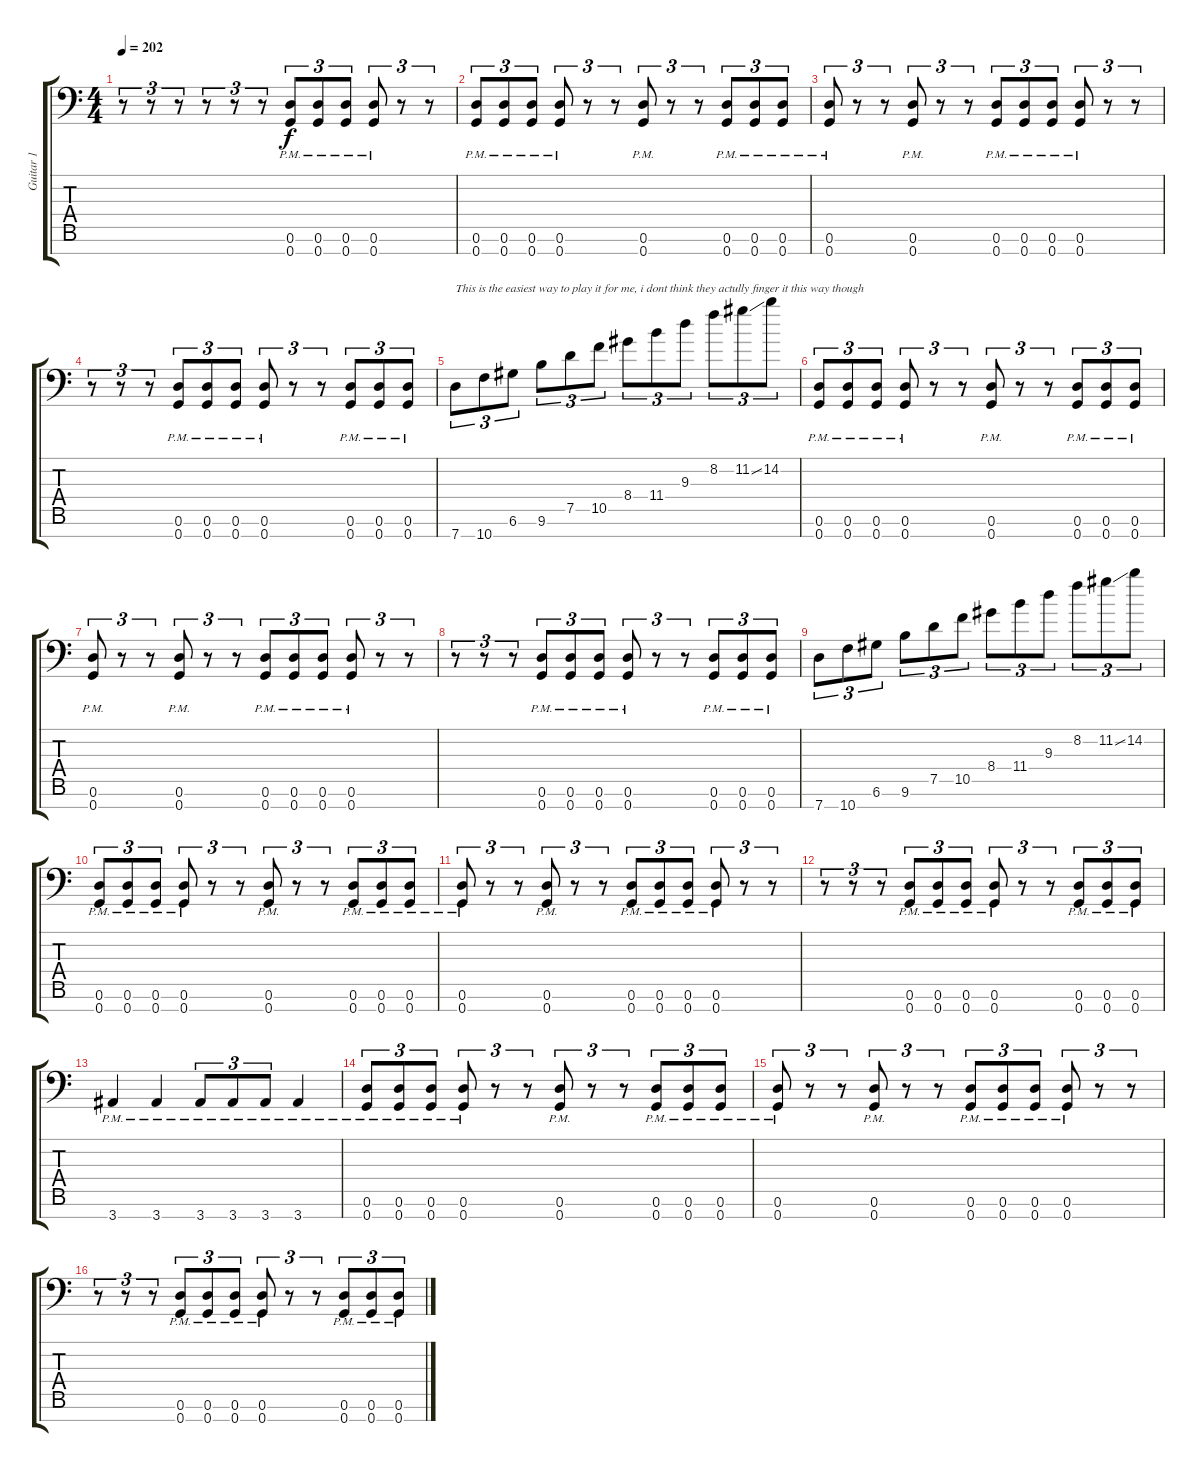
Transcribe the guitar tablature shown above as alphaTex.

\track ("Guitar 1" "Guitar 1") {instrument distortionguitar}
\staff {score tabs}
\tuning (D4 A3 F3 C3 G2 D2 G1) {hide}
\ts (4 4)
\tempo 202
\clef f4
\ks c
r.8{tu (3 2) dy f instrument distortionguitar} r.8{tu (3 2)} r.8{tu (3 2)} r.8{tu (3 2)} r.8{tu (3 2)} r.8{tu (3 2)} (0.6{pm} 0.7{pm}).8{tu (3 2)} (0.6{pm} 0.7{pm}).8{tu (3 2)} (0.6{pm} 0.7{pm}).8{tu (3 2)} (0.6{pm} 0.7{pm}).8{tu (3 2)} r.8{tu (3 2)} r.8{tu (3 2)} |
(0.6{pm} 0.7{pm}).8{tu (3 2)} (0.6{pm} 0.7{pm}).8{tu (3 2)} (0.6{pm} 0.7{pm}).8{tu (3 2)} (0.6{pm} 0.7{pm}).8{tu (3 2)} r.8{tu (3 2)} r.8{tu (3 2)} (0.6{pm} 0.7{pm}).8{tu (3 2)} r.8{tu (3 2)} r.8{tu (3 2)} (0.6{pm} 0.7{pm}).8{tu (3 2)} (0.6{pm} 0.7{pm}).8{tu (3 2)} (0.6{pm} 0.7{pm}).8{tu (3 2)} |
(0.6{pm} 0.7{pm}).8{tu (3 2)} r.8{tu (3 2)} r.8{tu (3 2)} (0.6{pm} 0.7{pm}).8{tu (3 2)} r.8{tu (3 2)} r.8{tu (3 2)} (0.6{pm} 0.7{pm}).8{tu (3 2)} (0.6{pm} 0.7{pm}).8{tu (3 2)} (0.6{pm} 0.7{pm}).8{tu (3 2)} (0.6{pm} 0.7{pm}).8{tu (3 2)} r.8{tu (3 2)} r.8{tu (3 2)} |
r.8{tu (3 2)} r.8{tu (3 2)} r.8{tu (3 2)} (0.6{pm} 0.7{pm}).8{tu (3 2)} (0.6{pm} 0.7{pm}).8{tu (3 2)} (0.6{pm} 0.7{pm}).8{tu (3 2)} (0.6{pm} 0.7{pm}).8{tu (3 2)} r.8{tu (3 2)} r.8{tu (3 2)} (0.6{pm} 0.7{pm}).8{tu (3 2)} (0.6{pm} 0.7{pm}).8{tu (3 2)} (0.6{pm} 0.7{pm}).8{tu (3 2)} |
7.7.8{tu (3 2) txt "This is the easiest way to play it for me, i dont think they actully finger it this way though"} 10.7.8{tu (3 2)} 6.6.8{tu (3 2)} 9.6.8{tu (3 2)} 7.5.8{tu (3 2)} 10.5.8{tu (3 2)} 8.4.8{tu (3 2)} 11.4.8{tu (3 2)} 9.3.8{tu (3 2)} 8.2.8{tu (3 2)} 11.2{ss}.8{tu (3 2)} 14.2.8{tu (3 2)} |
(0.6{pm} 0.7{pm}).8{tu (3 2)} (0.6{pm} 0.7{pm}).8{tu (3 2)} (0.6{pm} 0.7{pm}).8{tu (3 2)} (0.6{pm} 0.7{pm}).8{tu (3 2)} r.8{tu (3 2)} r.8{tu (3 2)} (0.6{pm} 0.7{pm}).8{tu (3 2)} r.8{tu (3 2)} r.8{tu (3 2)} (0.6{pm} 0.7{pm}).8{tu (3 2)} (0.6{pm} 0.7{pm}).8{tu (3 2)} (0.6{pm} 0.7{pm}).8{tu (3 2)} |
(0.6{pm} 0.7{pm}).8{tu (3 2)} r.8{tu (3 2)} r.8{tu (3 2)} (0.6{pm} 0.7{pm}).8{tu (3 2)} r.8{tu (3 2)} r.8{tu (3 2)} (0.6{pm} 0.7{pm}).8{tu (3 2)} (0.6{pm} 0.7{pm}).8{tu (3 2)} (0.6{pm} 0.7{pm}).8{tu (3 2)} (0.6{pm} 0.7{pm}).8{tu (3 2)} r.8{tu (3 2)} r.8{tu (3 2)} |
r.8{tu (3 2)} r.8{tu (3 2)} r.8{tu (3 2)} (0.6{pm} 0.7{pm}).8{tu (3 2)} (0.6{pm} 0.7{pm}).8{tu (3 2)} (0.6{pm} 0.7{pm}).8{tu (3 2)} (0.6{pm} 0.7{pm}).8{tu (3 2)} r.8{tu (3 2)} r.8{tu (3 2)} (0.6{pm} 0.7{pm}).8{tu (3 2)} (0.6{pm} 0.7{pm}).8{tu (3 2)} (0.6{pm} 0.7{pm}).8{tu (3 2)} |
7.7.8{tu (3 2)} 10.7.8{tu (3 2)} 6.6.8{tu (3 2)} 9.6.8{tu (3 2)} 7.5.8{tu (3 2)} 10.5.8{tu (3 2)} 8.4.8{tu (3 2)} 11.4.8{tu (3 2)} 9.3.8{tu (3 2)} 8.2.8{tu (3 2)} 11.2{ss}.8{tu (3 2)} 14.2.8{tu (3 2)} |
(0.6{pm} 0.7{pm}).8{tu (3 2)} (0.6{pm} 0.7{pm}).8{tu (3 2)} (0.6{pm} 0.7{pm}).8{tu (3 2)} (0.6{pm} 0.7{pm}).8{tu (3 2)} r.8{tu (3 2)} r.8{tu (3 2)} (0.6{pm} 0.7{pm}).8{tu (3 2)} r.8{tu (3 2)} r.8{tu (3 2)} (0.6{pm} 0.7{pm}).8{tu (3 2)} (0.6{pm} 0.7{pm}).8{tu (3 2)} (0.6{pm} 0.7{pm}).8{tu (3 2)} |
(0.6{pm} 0.7{pm}).8{tu (3 2)} r.8{tu (3 2)} r.8{tu (3 2)} (0.6{pm} 0.7{pm}).8{tu (3 2)} r.8{tu (3 2)} r.8{tu (3 2)} (0.6{pm} 0.7{pm}).8{tu (3 2)} (0.6{pm} 0.7{pm}).8{tu (3 2)} (0.6{pm} 0.7{pm}).8{tu (3 2)} (0.6{pm} 0.7{pm}).8{tu (3 2)} r.8{tu (3 2)} r.8{tu (3 2)} |
r.8{tu (3 2)} r.8{tu (3 2)} r.8{tu (3 2)} (0.6{pm} 0.7{pm}).8{tu (3 2)} (0.6{pm} 0.7{pm}).8{tu (3 2)} (0.6{pm} 0.7{pm}).8{tu (3 2)} (0.6{pm} 0.7{pm}).8{tu (3 2)} r.8{tu (3 2)} r.8{tu (3 2)} (0.6{pm} 0.7{pm}).8{tu (3 2)} (0.6{pm} 0.7{pm}).8{tu (3 2)} (0.6{pm} 0.7{pm}).8{tu (3 2)} |
3.7{pm}.4 3.7{pm}.4 3.7{pm}.8{tu (3 2)} 3.7{pm}.8{tu (3 2)} 3.7{pm}.8{tu (3 2)} 3.7{pm}.4 |
(0.6{pm} 0.7{pm}).8{tu (3 2)} (0.6{pm} 0.7{pm}).8{tu (3 2)} (0.6{pm} 0.7{pm}).8{tu (3 2)} (0.6{pm} 0.7{pm}).8{tu (3 2)} r.8{tu (3 2)} r.8{tu (3 2)} (0.6{pm} 0.7{pm}).8{tu (3 2)} r.8{tu (3 2)} r.8{tu (3 2)} (0.6{pm} 0.7{pm}).8{tu (3 2)} (0.6{pm} 0.7{pm}).8{tu (3 2)} (0.6{pm} 0.7{pm}).8{tu (3 2)} |
(0.6{pm} 0.7{pm}).8{tu (3 2)} r.8{tu (3 2)} r.8{tu (3 2)} (0.6{pm} 0.7{pm}).8{tu (3 2)} r.8{tu (3 2)} r.8{tu (3 2)} (0.6{pm} 0.7{pm}).8{tu (3 2)} (0.6{pm} 0.7{pm}).8{tu (3 2)} (0.6{pm} 0.7{pm}).8{tu (3 2)} (0.6{pm} 0.7{pm}).8{tu (3 2)} r.8{tu (3 2)} r.8{tu (3 2)} |
r.8{tu (3 2)} r.8{tu (3 2)} r.8{tu (3 2)} (0.6{pm} 0.7{pm}).8{tu (3 2)} (0.6{pm} 0.7{pm}).8{tu (3 2)} (0.6{pm} 0.7{pm}).8{tu (3 2)} (0.6{pm} 0.7{pm}).8{tu (3 2)} r.8{tu (3 2)} r.8{tu (3 2)} (0.6{pm} 0.7{pm}).8{tu (3 2)} (0.6{pm} 0.7{pm}).8{tu (3 2)} (0.6{pm} 0.7{pm}).8{tu (3 2)}
